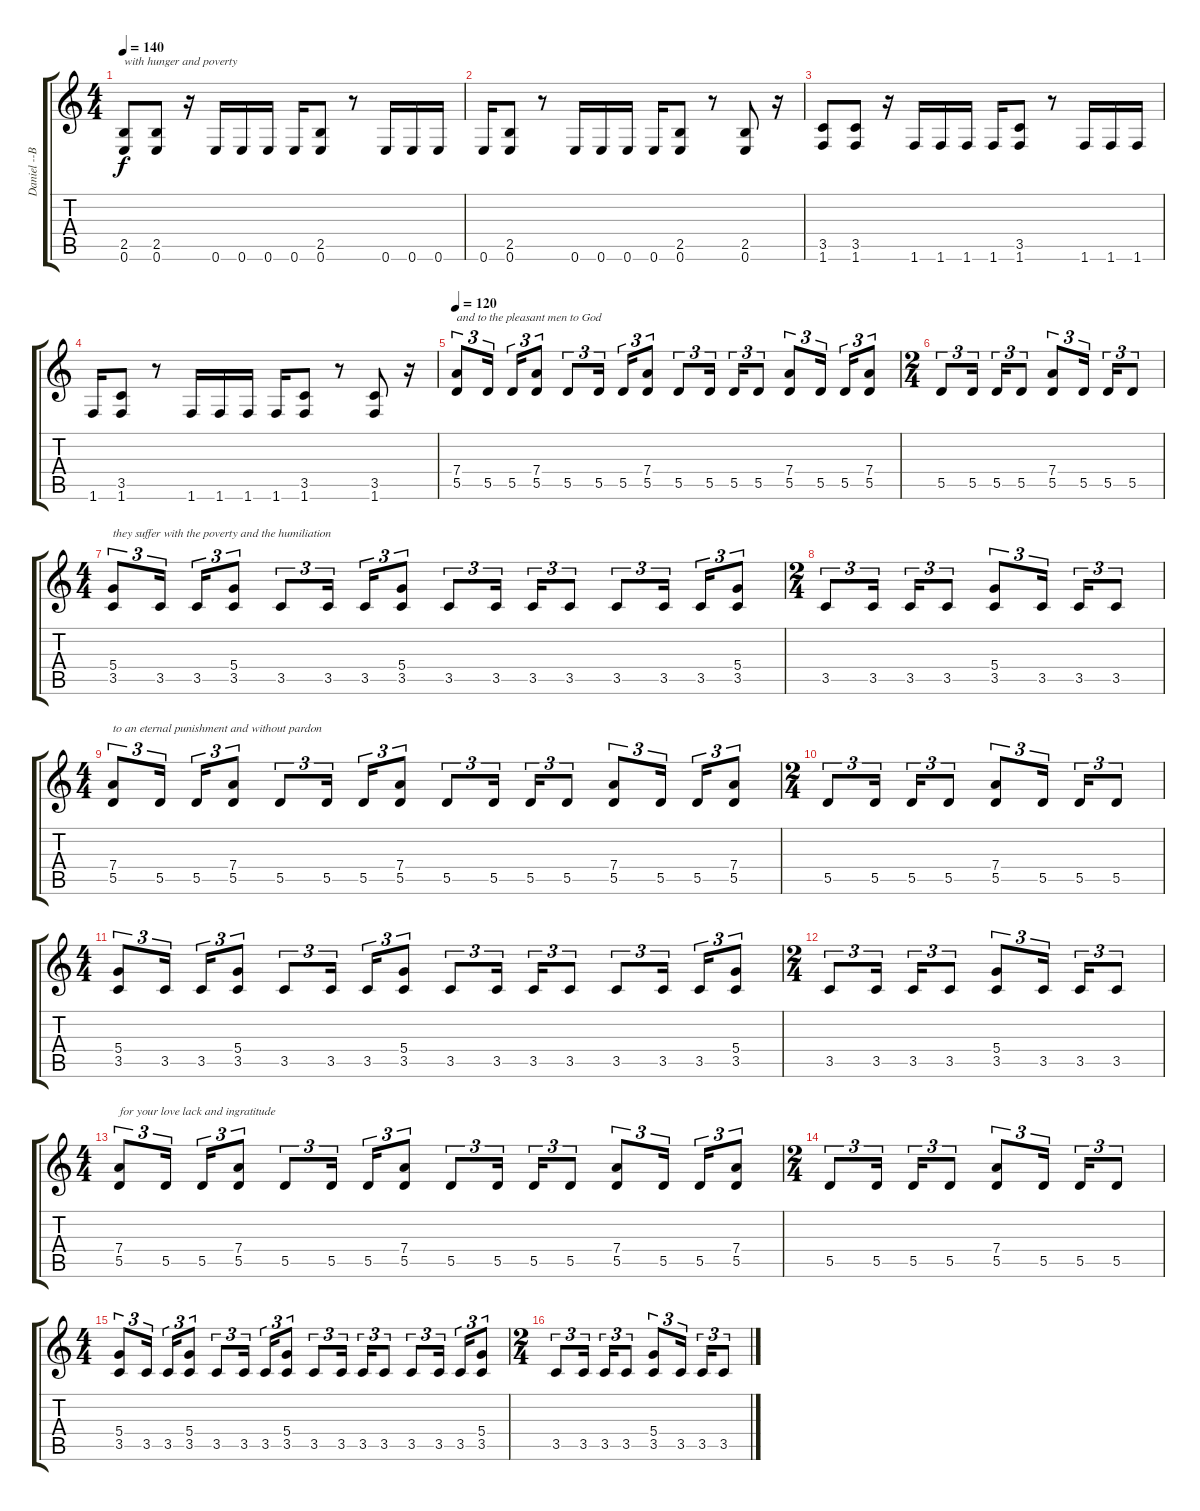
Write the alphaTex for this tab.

\track ("Daniel --Base" "Daniel --B") {instrument distortionguitar}
\staff {score tabs}
\tuning (E4 B3 G3 D3 A2 E2) {hide}
\ts (4 4)
\tempo 140
\clef g2
\ks c
(2.5 0.6).8{txt "with hunger and poverty" dy f} (2.5 0.6).8 r.16 0.6.16 0.6.16 0.6.16 0.6.16 (2.5 0.6).8 r.8 0.6.16 0.6.16 0.6.16 |
0.6.16 (2.5 0.6).8 r.8 0.6.16 0.6.16 0.6.16 0.6.16 (2.5 0.6).8 r.8 (2.5 0.6).8 r.16 |
(3.5 1.6).8 (3.5 1.6).8 r.16 1.6.16 1.6.16 1.6.16 1.6.16 (3.5 1.6).8 r.8 1.6.16 1.6.16 1.6.16 |
1.6.16 (3.5 1.6).8 r.8 1.6.16 1.6.16 1.6.16 1.6.16 (3.5 1.6).8 r.8 (3.5 1.6).8 r.16 |
\tempo 120
(7.4 5.5).8{tu (3 2) txt "and to the pleasant men to God"} 5.5.16{tu (3 2)} 5.5.16{tu (3 2)} (7.4 5.5).8{tu (3 2)} 5.5.8{tu (3 2)} 5.5.16{tu (3 2)} 5.5.16{tu (3 2)} (7.4 5.5).8{tu (3 2)} 5.5.8{tu (3 2)} 5.5.16{tu (3 2)} 5.5.16{tu (3 2)} 5.5.8{tu (3 2)} (7.4 5.5).8{tu (3 2)} 5.5.16{tu (3 2)} 5.5.16{tu (3 2)} (7.4 5.5).8{tu (3 2)} |
\ts (2 4)
5.5.8{tu (3 2)} 5.5.16{tu (3 2)} 5.5.16{tu (3 2)} 5.5.8{tu (3 2)} (7.4 5.5).8{tu (3 2)} 5.5.16{tu (3 2)} 5.5.16{tu (3 2)} 5.5.8{tu (3 2)} |
\ts (4 4)
(5.4 3.5).8{tu (3 2) txt "they suffer with the poverty and the humiliation"} 3.5.16{tu (3 2)} 3.5.16{tu (3 2)} (5.4 3.5).8{tu (3 2)} 3.5.8{tu (3 2)} 3.5.16{tu (3 2)} 3.5.16{tu (3 2)} (5.4 3.5).8{tu (3 2)} 3.5.8{tu (3 2)} 3.5.16{tu (3 2)} 3.5.16{tu (3 2)} 3.5.8{tu (3 2)} 3.5.8{tu (3 2)} 3.5.16{tu (3 2)} 3.5.16{tu (3 2)} (5.4 3.5).8{tu (3 2)} |
\ts (2 4)
3.5.8{tu (3 2)} 3.5.16{tu (3 2)} 3.5.16{tu (3 2)} 3.5.8{tu (3 2)} (5.4 3.5).8{tu (3 2)} 3.5.16{tu (3 2)} 3.5.16{tu (3 2)} 3.5.8{tu (3 2)} |
\ts (4 4)
(7.4 5.5).8{tu (3 2) txt "to an eternal punishment and without pardon "} 5.5.16{tu (3 2)} 5.5.16{tu (3 2)} (7.4 5.5).8{tu (3 2)} 5.5.8{tu (3 2)} 5.5.16{tu (3 2)} 5.5.16{tu (3 2)} (7.4 5.5).8{tu (3 2)} 5.5.8{tu (3 2)} 5.5.16{tu (3 2)} 5.5.16{tu (3 2)} 5.5.8{tu (3 2)} (7.4 5.5).8{tu (3 2)} 5.5.16{tu (3 2)} 5.5.16{tu (3 2)} (7.4 5.5).8{tu (3 2)} |
\ts (2 4)
5.5.8{tu (3 2)} 5.5.16{tu (3 2)} 5.5.16{tu (3 2)} 5.5.8{tu (3 2)} (7.4 5.5).8{tu (3 2)} 5.5.16{tu (3 2)} 5.5.16{tu (3 2)} 5.5.8{tu (3 2)} |
\ts (4 4)
(5.4 3.5).8{tu (3 2)} 3.5.16{tu (3 2)} 3.5.16{tu (3 2)} (5.4 3.5).8{tu (3 2)} 3.5.8{tu (3 2)} 3.5.16{tu (3 2)} 3.5.16{tu (3 2)} (5.4 3.5).8{tu (3 2)} 3.5.8{tu (3 2)} 3.5.16{tu (3 2)} 3.5.16{tu (3 2)} 3.5.8{tu (3 2)} 3.5.8{tu (3 2)} 3.5.16{tu (3 2)} 3.5.16{tu (3 2)} (5.4 3.5).8{tu (3 2)} |
\ts (2 4)
3.5.8{tu (3 2)} 3.5.16{tu (3 2)} 3.5.16{tu (3 2)} 3.5.8{tu (3 2)} (5.4 3.5).8{tu (3 2)} 3.5.16{tu (3 2)} 3.5.16{tu (3 2)} 3.5.8{tu (3 2)} |
\ts (4 4)
(7.4 5.5).8{tu (3 2) txt "for your love lack and ingratitude"} 5.5.16{tu (3 2)} 5.5.16{tu (3 2)} (7.4 5.5).8{tu (3 2)} 5.5.8{tu (3 2)} 5.5.16{tu (3 2)} 5.5.16{tu (3 2)} (7.4 5.5).8{tu (3 2)} 5.5.8{tu (3 2)} 5.5.16{tu (3 2)} 5.5.16{tu (3 2)} 5.5.8{tu (3 2)} (7.4 5.5).8{tu (3 2)} 5.5.16{tu (3 2)} 5.5.16{tu (3 2)} (7.4 5.5).8{tu (3 2)} |
\ts (2 4)
5.5.8{tu (3 2)} 5.5.16{tu (3 2)} 5.5.16{tu (3 2)} 5.5.8{tu (3 2)} (7.4 5.5).8{tu (3 2)} 5.5.16{tu (3 2)} 5.5.16{tu (3 2)} 5.5.8{tu (3 2)} |
\ts (4 4)
(5.4 3.5).8{tu (3 2)} 3.5.16{tu (3 2)} 3.5.16{tu (3 2)} (5.4 3.5).8{tu (3 2)} 3.5.8{tu (3 2)} 3.5.16{tu (3 2)} 3.5.16{tu (3 2)} (5.4 3.5).8{tu (3 2)} 3.5.8{tu (3 2)} 3.5.16{tu (3 2)} 3.5.16{tu (3 2)} 3.5.8{tu (3 2)} 3.5.8{tu (3 2)} 3.5.16{tu (3 2)} 3.5.16{tu (3 2)} (5.4 3.5).8{tu (3 2)} |
\ts (2 4)
3.5.8{tu (3 2)} 3.5.16{tu (3 2)} 3.5.16{tu (3 2)} 3.5.8{tu (3 2)} (5.4 3.5).8{tu (3 2)} 3.5.16{tu (3 2)} 3.5.16{tu (3 2)} 3.5.8{tu (3 2)}
